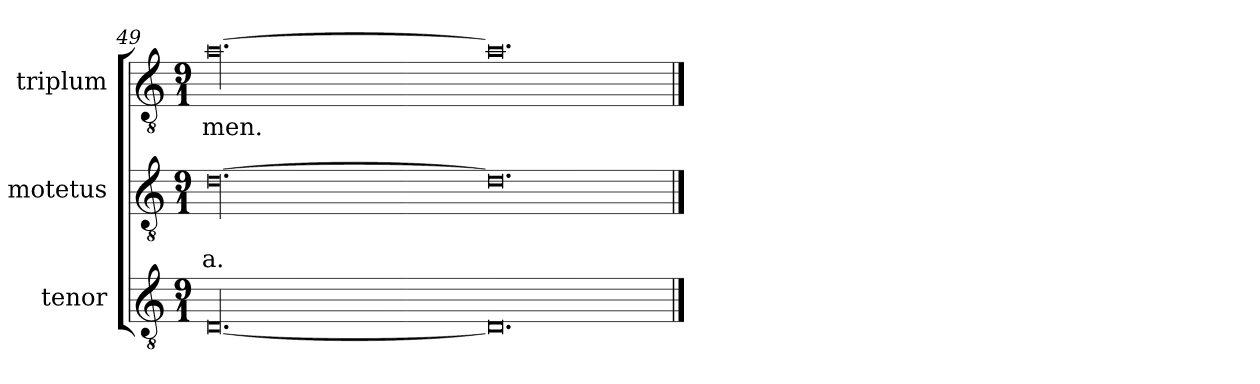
**kern	**kern	**text	**text	**kern	**text
*part3	*part2	*part2	*part2	*part1	*part1
*staff3	*staff2	*staff2	*staff2	*staff1	*staff1
*I"tenor	*I"motetus	*	*	*I"triplum	*
*I'T	*	*	*	*	*
*clefGv2	*clefGv2	*	*	*clefGv2	*
*k[]	*k[]	*	*	*k[]	*
*C:	*C:	*	*	*C:	*
*M9/1	*M9/1	*	*	*M9/1	*
=49	=49	=49	=49	=49	=49
[00.D/	[00.d\	.	-a.	[00.a\	-men.
0.D/]	0.d\]	.	.	0.a\]	.
==	==	==	==	==	==
*-	*-	*-	*-	*-	*-
